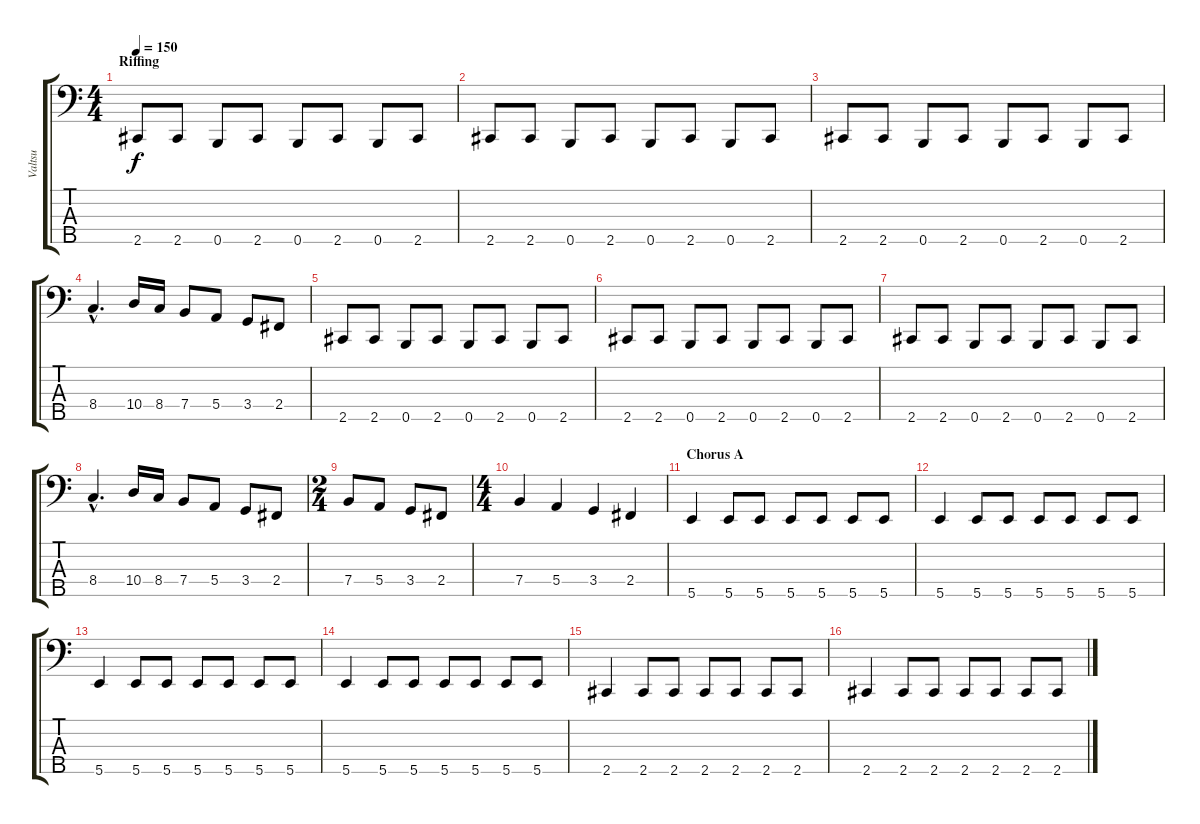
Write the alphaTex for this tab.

\track ("Valtsu" "Valtsu") {instrument slapbass2}
\staff {score tabs}
\tuning (G2 D2 A1 E1 B0) {hide}
\ts (4 4)
\section ("" "Riffing")
\tempo 150
\clef f4
\ks c
2.5.8{dy f} 2.5.8 0.5.8 2.5.8 0.5.8 2.5.8 0.5.8 2.5.8 |
2.5.8 2.5.8 0.5.8 2.5.8 0.5.8 2.5.8 0.5.8 2.5.8 |
2.5.8 2.5.8 0.5.8 2.5.8 0.5.8 2.5.8 0.5.8 2.5.8 |
8.4{hac}.4{d} 10.4.16 8.4.16 7.4.8 5.4.8 3.4.8 2.4.8 |
2.5.8 2.5.8 0.5.8 2.5.8 0.5.8 2.5.8 0.5.8 2.5.8 |
2.5.8 2.5.8 0.5.8 2.5.8 0.5.8 2.5.8 0.5.8 2.5.8 |
2.5.8 2.5.8 0.5.8 2.5.8 0.5.8 2.5.8 0.5.8 2.5.8 |
8.4{hac}.4{d} 10.4.16 8.4.16 7.4.8 5.4.8 3.4.8 2.4.8 |
\ts (2 4)
7.4.8 5.4.8 3.4.8 2.4.8 |
\ts (4 4)
7.4.4 5.4.4 3.4.4 2.4.4 |
\section ("" "Chorus A")
5.5.4 5.5.8 5.5.8 5.5.8 5.5.8 5.5.8 5.5.8 |
5.5.4 5.5.8 5.5.8 5.5.8 5.5.8 5.5.8 5.5.8 |
5.5.4 5.5.8 5.5.8 5.5.8 5.5.8 5.5.8 5.5.8 |
5.5.4 5.5.8 5.5.8 5.5.8 5.5.8 5.5.8 5.5.8 |
2.5.4 2.5.8 2.5.8 2.5.8 2.5.8 2.5.8 2.5.8 |
2.5.4 2.5.8 2.5.8 2.5.8 2.5.8 2.5.8 2.5.8
